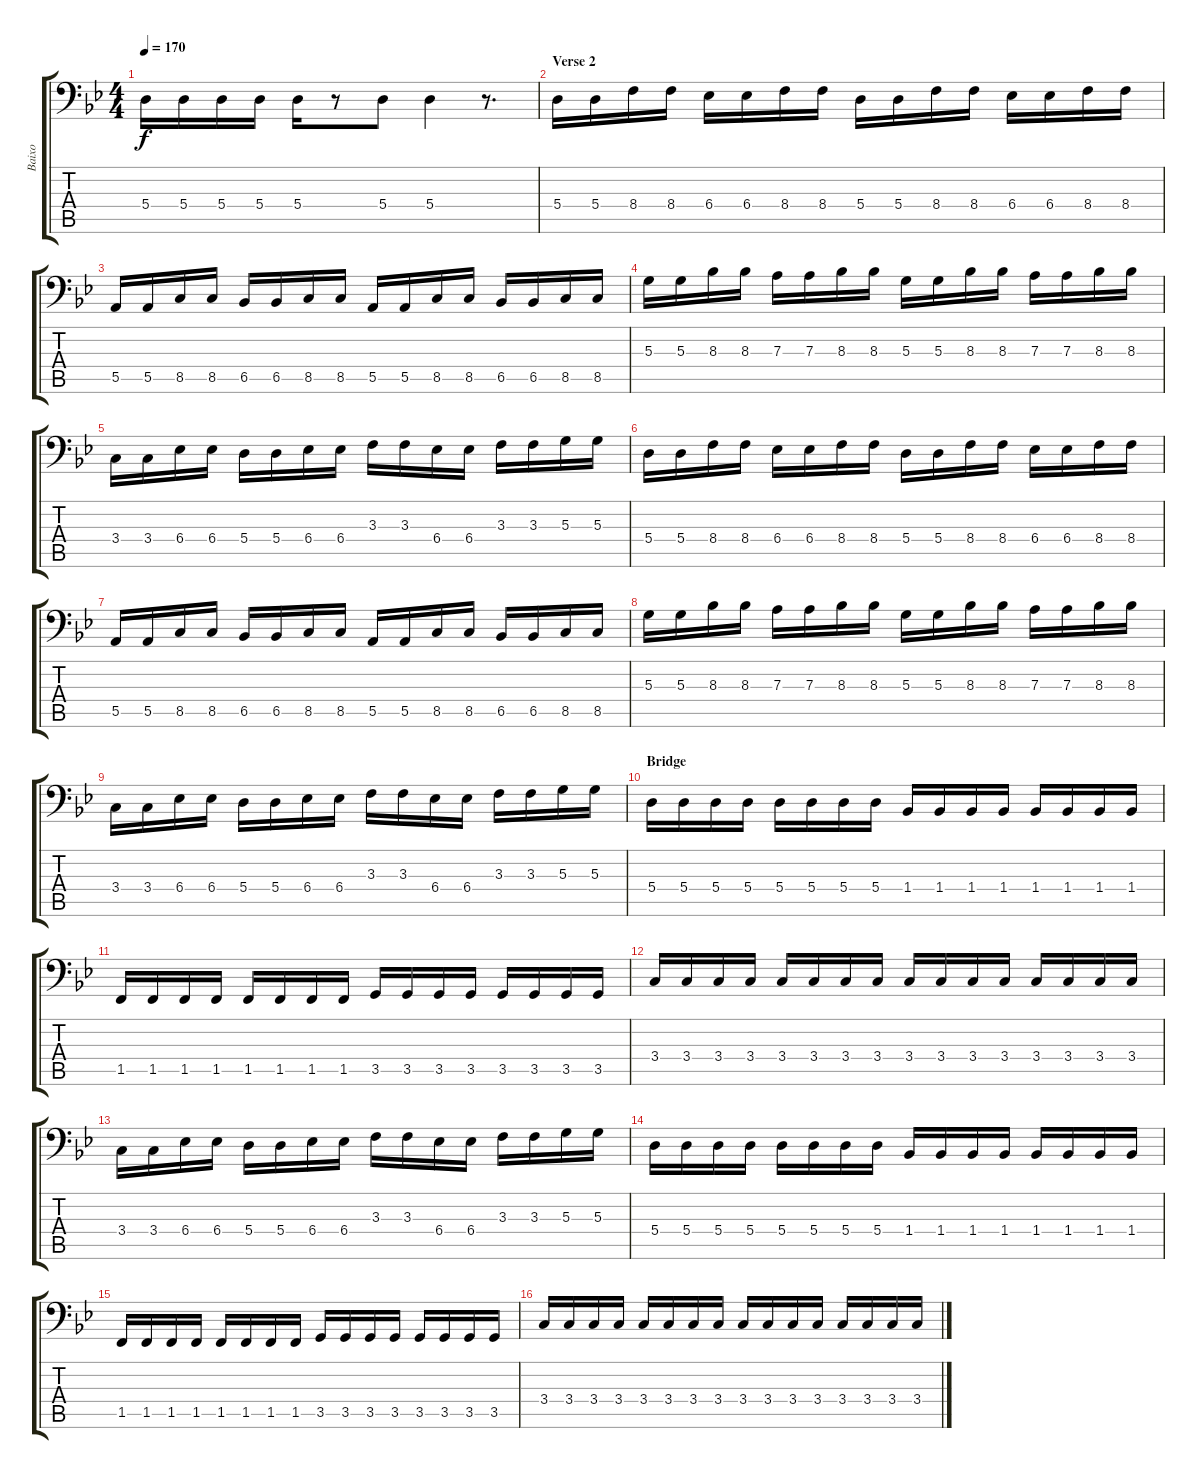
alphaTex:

\track ("Baixo" "Baixo") {instrument electricbassfinger}
\staff {score tabs}
\tuning (C3 G2 D2 A1 E1 B0) {hide}
\ts (4 4)
\tempo 170
\clef f4
\ks bb
5.4.16{dy f} 5.4.16 5.4.16 5.4.16 5.4.16 r.8 5.4.8 5.4.4 r.8{d} |
\section ("" "Verse 2")
5.4.16 5.4.16 8.4.16 8.4.16 6.4.16 6.4.16 8.4.16 8.4.16 5.4.16 5.4.16 8.4.16 8.4.16 6.4.16 6.4.16 8.4.16 8.4.16 |
5.5.16 5.5.16 8.5.16 8.5.16 6.5.16 6.5.16 8.5.16 8.5.16 5.5.16 5.5.16 8.5.16 8.5.16 6.5.16 6.5.16 8.5.16 8.5.16 |
5.3.16 5.3.16 8.3.16 8.3.16 7.3.16 7.3.16 8.3.16 8.3.16 5.3.16 5.3.16 8.3.16 8.3.16 7.3.16 7.3.16 8.3.16 8.3.16 |
3.4.16 3.4.16 6.4.16 6.4.16 5.4.16 5.4.16 6.4.16 6.4.16 3.3.16 3.3.16 6.4.16 6.4.16 3.3.16 3.3.16 5.3.16 5.3.16 |
5.4.16 5.4.16 8.4.16 8.4.16 6.4.16 6.4.16 8.4.16 8.4.16 5.4.16 5.4.16 8.4.16 8.4.16 6.4.16 6.4.16 8.4.16 8.4.16 |
5.5.16 5.5.16 8.5.16 8.5.16 6.5.16 6.5.16 8.5.16 8.5.16 5.5.16 5.5.16 8.5.16 8.5.16 6.5.16 6.5.16 8.5.16 8.5.16 |
5.3.16 5.3.16 8.3.16 8.3.16 7.3.16 7.3.16 8.3.16 8.3.16 5.3.16 5.3.16 8.3.16 8.3.16 7.3.16 7.3.16 8.3.16 8.3.16 |
3.4.16 3.4.16 6.4.16 6.4.16 5.4.16 5.4.16 6.4.16 6.4.16 3.3.16 3.3.16 6.4.16 6.4.16 3.3.16 3.3.16 5.3.16 5.3.16 |
\section ("" "Bridge")
5.4.16 5.4.16 5.4.16 5.4.16 5.4.16 5.4.16 5.4.16 5.4.16 1.4.16 1.4.16 1.4.16 1.4.16 1.4.16 1.4.16 1.4.16 1.4.16 |
1.5.16 1.5.16 1.5.16 1.5.16 1.5.16 1.5.16 1.5.16 1.5.16 3.5.16 3.5.16 3.5.16 3.5.16 3.5.16 3.5.16 3.5.16 3.5.16 |
3.4.16 3.4.16 3.4.16 3.4.16 3.4.16 3.4.16 3.4.16 3.4.16 3.4.16 3.4.16 3.4.16 3.4.16 3.4.16 3.4.16 3.4.16 3.4.16 |
3.4.16 3.4.16 6.4.16 6.4.16 5.4.16 5.4.16 6.4.16 6.4.16 3.3.16 3.3.16 6.4.16 6.4.16 3.3.16 3.3.16 5.3.16 5.3.16 |
5.4.16 5.4.16 5.4.16 5.4.16 5.4.16 5.4.16 5.4.16 5.4.16 1.4.16 1.4.16 1.4.16 1.4.16 1.4.16 1.4.16 1.4.16 1.4.16 |
1.5.16 1.5.16 1.5.16 1.5.16 1.5.16 1.5.16 1.5.16 1.5.16 3.5.16 3.5.16 3.5.16 3.5.16 3.5.16 3.5.16 3.5.16 3.5.16 |
3.4.16 3.4.16 3.4.16 3.4.16 3.4.16 3.4.16 3.4.16 3.4.16 3.4.16 3.4.16 3.4.16 3.4.16 3.4.16 3.4.16 3.4.16 3.4.16
